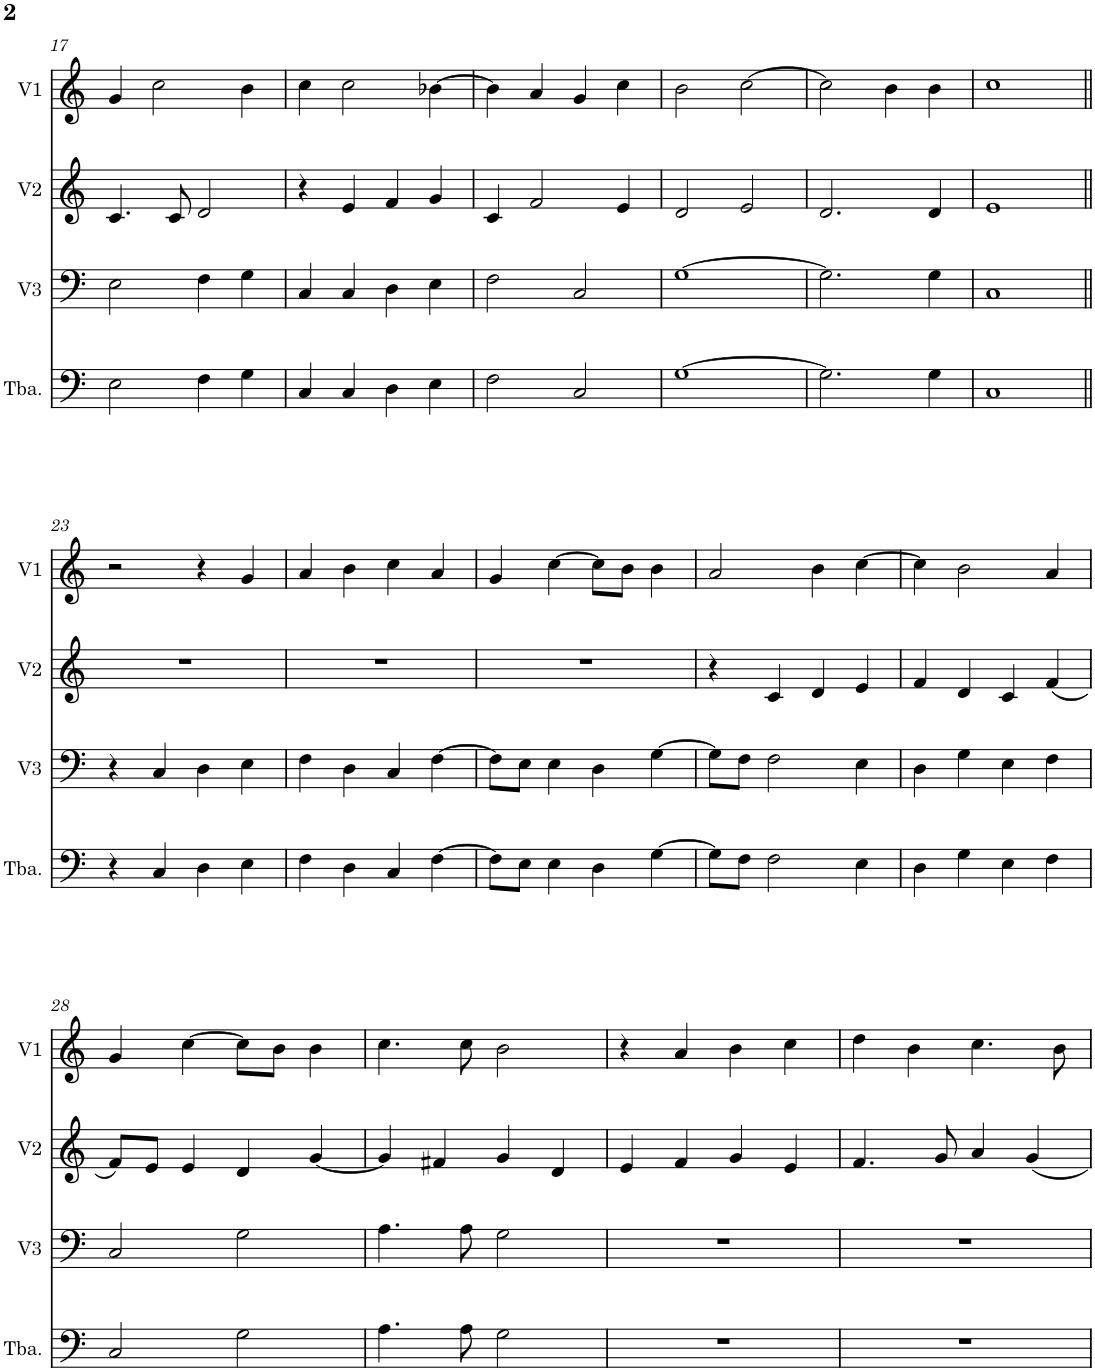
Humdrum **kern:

**kern	**kern	**kern	**kern
*part4	*part3	*part2	*part1
*staff4	*staff3	*staff2	*staff1
*I"Tuba	*I"Voz3	*I"Voz2	*I"Voz1
*I'Tba.	*I'V3	*I'V2	*I'V1
!!LO:PB:g=z
*clefF4	*clefF4	*clefG2	*clefG2
*k[]	*k[]	*k[]	*k[]
*M2/2	*M2/2	*M2/2	*M2/2
=17	=17	=17	=17
2E\	2E\	4.c/	4g/
.	.	.	2cc\
.	.	8c/	.
4F\	4F\	2d/	.
4G\	4G\	.	4b\
=18	=18	=18	=18
4C/	4C/	4r	4cc\
4C/	4C/	4e/	2cc\
4D\	4D\	4f/	.
4E\	4E\	4g/	[>4b-X\
=19	=19	=19	=19
2F\	2F\	4c/	4b-\]
.	.	2f/	4a/
2C/	2C/	.	4g/
.	.	4e/	4cc\
=20	=20	=20	=20
[>1G	[>1G	2d/	2b\
.	.	2e/	[>2cc\
=21	=21	=21	=21
2.G\]	2.G\]	2.d/	2cc\]
.	.	.	4b\
4G\	4G\	4d/	4b\
=22	=22	=22	=22
1C	1C	1e	1cc
!!LO:LB:g=z
=23||	=23||	=23||	=23||
4r	4r	1r	2r
4C/	4C/	.	.
4D\	4D\	.	4r
4E\	4E\	.	4g/
=24	=24	=24	=24
4F\	4F\	1r	4a/
4D\	4D\	.	4b\
4C/	4C/	.	4cc\
[>4F\	[>4F\	.	4a/
=25	=25	=25	=25
8F\L]	8F\L]	1r	4g/
8E\J	8E\J	.	.
4E\	4E\	.	[>4cc\
4D\	4D\	.	8cc\L]
.	.	.	8b\J
[>4G\	[>4G\	.	4b\
=26	=26	=26	=26
8G\L]	8G\L]	4r	2a/
8F\J	8F\J	.	.
2F\	2F\	4c/	.
.	.	4d/	4b\
4E\	4E\	4e/	[>4cc\
=27	=27	=27	=27
4D\	4D\	4f/	4cc\]
4G\	4G\	4d/	2b\
4E\	4E\	4c/	.
4F\	4F\	(<4f/	4a/
!!LO:LB:g=z
=28	=28	=28	=28
2C/	2C/	8f/L)	4g/
.	.	8e/J	.
.	.	4e/	[>4cc\
2G\	2G\	4d/	8cc\L]
.	.	.	8b\J
.	.	[<4g/	4b\
=29	=29	=29	=29
4.A\	4.A\	4g/]	4.cc\
.	.	4f#X/	.
8A\	8A\	.	8cc\
2G\	2G\	4g/	2b\
.	.	4d/	.
=30	=30	=30	=30
1r	1r	4e/	4r
.	.	4f/	4a/
.	.	4g/	4b\
.	.	4e/	4cc\
=31	=31	=31	=31
1r	1r	4.f/	4dd\
.	.	.	4b\
.	.	8g/	.
.	.	4a/	4.cc\
.	.	4g/	.
.	.	.	8b\
=	=	=	=
*-	*-	*-	*-
